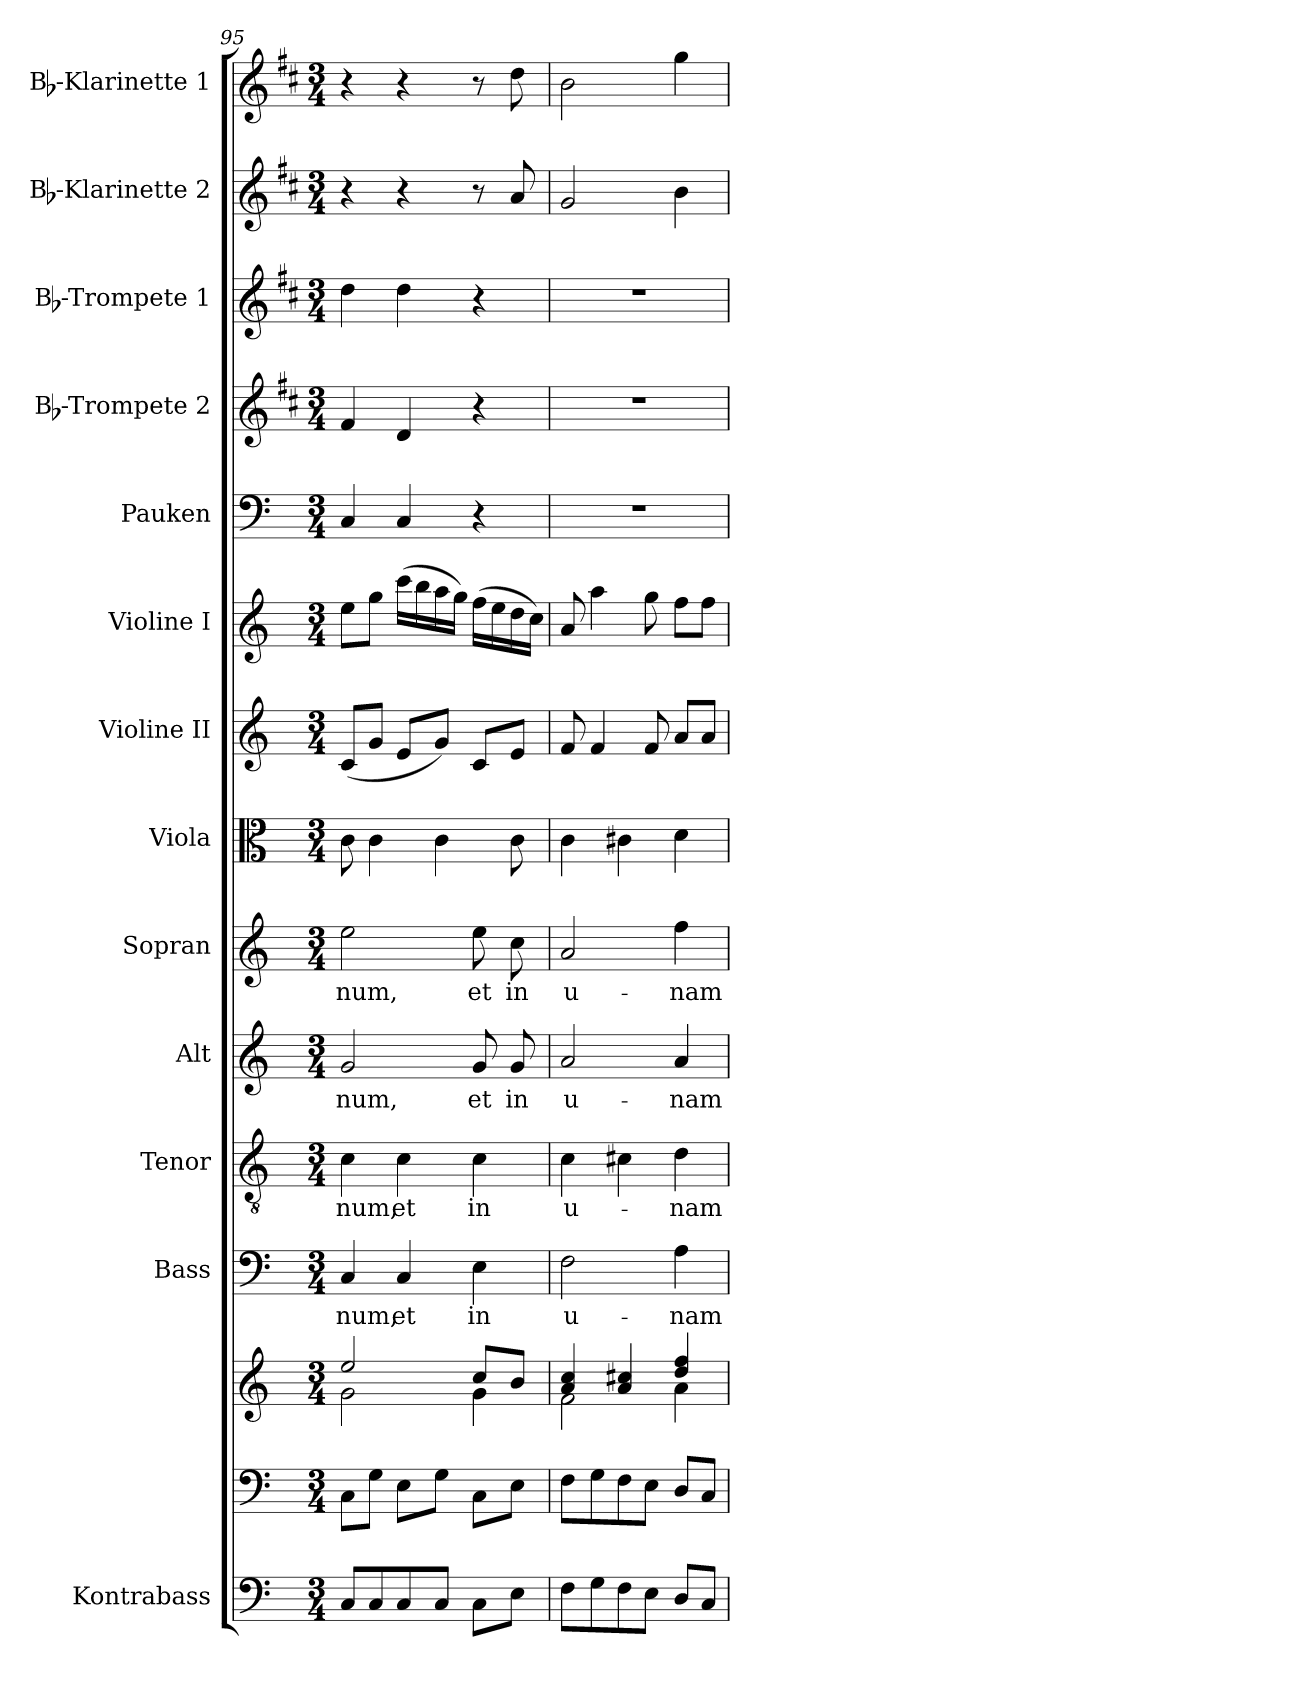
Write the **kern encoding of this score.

**kern	**kern	**kern	**kern	**text	**kern	**text	**kern	**text	**kern	**text	**kern	**kern	**kern	**kern	**kern	**kern	**kern	**kern
*part14	*part13	*part13	*part12	*part12	*part11	*part11	*part10	*part10	*part9	*part9	*part8	*part7	*part6	*part5	*part4	*part3	*part2	*part1
*staff15	*staff14	*staff13	*staff12	*staff12	*staff11	*staff11	*staff10	*staff10	*staff9	*staff9	*staff8	*staff7	*staff6	*staff5	*staff4	*staff3	*staff2	*staff1
*I"Kontrabass	*	*	*I"Bass	*	*I"Tenor	*	*I"Alt	*	*I"Sopran	*	*I"Viola	*I"Violine II	*I"Violine I	*I"Pauken	*I"Bb-Trompete 2	*I"Bb-Trompete 1	*I"Bb-Klarinette 2	*I"Bb-Klarinette 1
*I'Kb.	*	*	*I'B.	*	*I'T.	*	*I'A.	*	*I'S.	*	*I'Vla.	*I'Vl. II	*I'Vl. I	*I'Pk.	*I'Bb Trp. 2	*I'Bb Trp. 1	*I'Bb Kl. 2	*I'Bb Kl. 1
!!LO:PB:g=z
*clefF4	*clefF4	*clefG2	*clefF4	*	*clefGv2	*	*clefG2	*	*clefG2	*	*clefC3	*clefG2	*clefG2	*clefF4	*clefG2	*clefG2	*clefG2	*clefG2
*ITrd7c12	*	*	*	*	*	*	*	*	*	*	*	*	*	*	*ITrd1c2	*ITrd1c2	*ITrd1c2	*ITrd1c2
*k[]	*k[]	*k[]	*k[]	*	*k[]	*	*k[]	*	*k[]	*	*k[]	*k[]	*k[]	*k[]	*k[]	*k[]	*k[]	*k[]
*C:	*C:	*C:	*C:	*	*C:	*	*C:	*	*C:	*	*C:	*C:	*C:	*C:	*C:	*C:	*C:	*C:
*M3/4	*M3/4	*M3/4	*M3/4	*	*M3/4	*	*M3/4	*	*M3/4	*	*M3/4	*M3/4	*M3/4	*M3/4	*M3/4	*M3/4	*M3/4	*M3/4
=95	=95	=95	=95	=95	=95	=95	=95	=95	=95	=95	=95	=95	=95	=95	=95	=95	=95	=95
*	*	*^	*	*	*	*	*	*	*	*	*	*	*	*	*	*	*	*
!	!	!	!	!	!LO:LY:b	!	!LO:LY:b	!	!LO:LY:b	!	!LO:LY:b	!	!	!	!	!	!	!	!
8CC/L	8C\L	2ee/	2g\	4C/	-num,	4c\	-num,	2g/	-num,	2ee\	-num,	8c\	(<8c/L	8ee\L	4C/	4e/	4cc\	4r	4r
8CC/	8G\J	.	.	.	.	.	.	.	.	.	.	4c\	8g/J	8gg\J	.	.	.	.	.
!	!	!	!	!	!LO:LY:b	!	!LO:LY:b	!	!	!	!	!	!	!	!	!	!	!	!
8CC/	8E\L	.	.	4C/	et	4c\	et	.	.	.	.	.	8e/L	(>16ccc\LL	4C/	4c/	4cc\	4r	4r
.	.	.	.	.	.	.	.	.	.	.	.	.	.	16bb\	.	.	.	.	.
8CC/J	8G\J	.	.	.	.	.	.	.	.	.	.	4c\	8g/J)	16aa\	.	.	.	.	.
.	.	.	.	.	.	.	.	.	.	.	.	.	.	16gg\JJ)	.	.	.	.	.
!	!	!	!	!	!LO:LY:b	!	!LO:LY:b	!	!LO:LY:b	!	!LO:LY:b	!	!	!	!	!	!	!	!
8CC\L	8C\L	8cc/L	4g\	4E\	in	4c\	in	8g/	et	8ee\	et	.	8c/L	(>16ff\LL	4r	4r	4r	8r	8r
.	.	.	.	.	.	.	.	.	.	.	.	.	.	16ee\	.	.	.	.	.
!	!	!	!	!	!	!	!	!	!LO:LY:b	!	!LO:LY:b	!	!	!	!	!	!	!	!
8EE\J	8E\J	8b/J	.	.	.	.	.	8g/	in	8cc\	in	8c\	8e/J	16dd\	.	.	.	8g/	8cc\
.	.	.	.	.	.	.	.	.	.	.	.	.	.	16cc\JJ)	.	.	.	.	.
=96	=96	=96	=96	=96	=96	=96	=96	=96	=96	=96	=96	=96	=96	=96	=96	=96	=96	=96	=96
!	!	!	!	!	!LO:LY:b	!	!LO:LY:b	!	!LO:LY:b	!	!LO:LY:b	!	!	!	!	!	!	!	!
8FF\L	8F\L	4a/ 4cc/	2f\	2F\	u-	4c\	u-	2a/	u-	2a/	u-	4c\	8f/	8a/	2.r	2.r	2.r	2f/	2a\
8GG\	8G\	.	.	.	.	.	.	.	.	.	.	.	4f/	4aa\	.	.	.	.	.
8FF\	8F\	4a/ 4cc#X/	.	.	.	4c#X\	.	.	.	.	.	4c#X\	.	.	.	.	.	.	.
8EE\J	8E\J	.	.	.	.	.	.	.	.	.	.	.	8f/	8gg\	.	.	.	.	.
!	!	!	!	!	!LO:LY:b	!	!LO:LY:b	!	!LO:LY:b	!	!LO:LY:b	!	!	!	!	!	!	!	!
8DD/L	8D/L	4dd/ 4ff/	4a\	4A\	-nam	4d\	-nam	4a/	-nam	4ff\	-nam	4d\	8a/L	8ff\L	.	.	.	4a\	4ff\
8CC/J	8C/J	.	.	.	.	.	.	.	.	.	.	.	8a/J	8ff\J	.	.	.	.	.
*	*	*v	*v	*	*	*	*	*	*	*	*	*	*	*	*	*	*	*	*
=	=	=	=	=	=	=	=	=	=	=	=	=	=	=	=	=	=	=
*-	*-	*-	*-	*-	*-	*-	*-	*-	*-	*-	*-	*-	*-	*-	*-	*-	*-	*-
